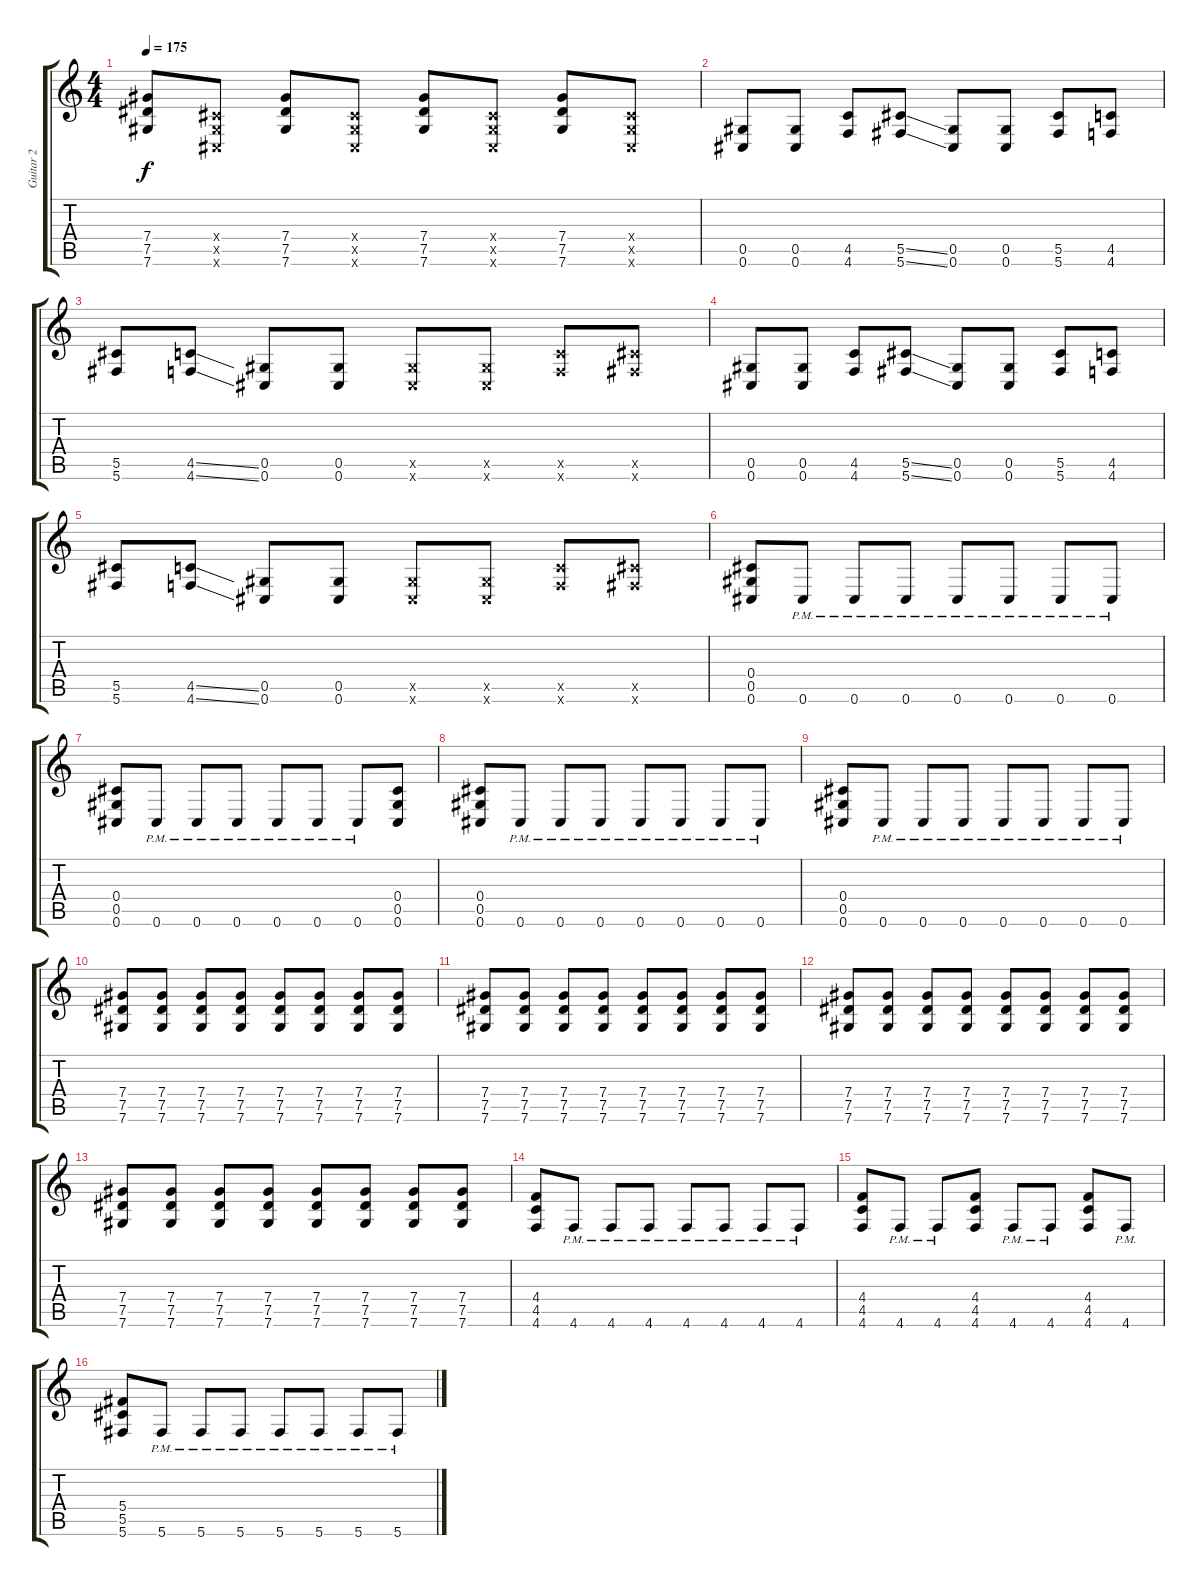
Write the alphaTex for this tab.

\track ("Guitar 2" "Guitar 2") {instrument distortionguitar}
\staff {score tabs}
\tuning (Eb4 Bb3 Gb3 Db3 Ab2 Db2) {hide}
\ts (4 4)
\tempo 175
\clef g2
\ks c
(7.4 7.5 7.6).8{dy f} (0.4{x} 0.5{x} 0.6{x}).8 (7.4 7.5 7.6).8 (0.4{x} 0.5{x} 0.6{x}).8 (7.4 7.5 7.6).8 (0.4{x} 0.5{x} 0.6{x}).8 (7.4 7.5 7.6).8 (0.4{x} 0.5{x} 0.6{x}).8 |
(0.5 0.6).8 (0.5 0.6).8 (4.5 4.6).8 (5.5{ss} 5.6{ss}).8 (0.5 0.6).8 (0.5 0.6).8 (5.5 5.6).8 (4.5 4.6).8 |
(5.5 5.6).8 (4.5{ss} 4.6{ss}).8 (0.5 0.6).8 (0.5 0.6).8 (0.5{x} 0.6{x}).8 (0.5{x} 0.6{x}).8 (4.5{x} 4.6{x}).8 (5.5{x} 5.6{x}).8 |
(0.5 0.6).8 (0.5 0.6).8 (4.5 4.6).8 (5.5{ss} 5.6{ss}).8 (0.5 0.6).8 (0.5 0.6).8 (5.5 5.6).8 (4.5 4.6).8 |
(5.5 5.6).8 (4.5{ss} 4.6{ss}).8 (0.5 0.6).8 (0.5 0.6).8 (0.5{x} 0.6{x}).8 (0.5{x} 0.6{x}).8 (4.5{x} 4.6{x}).8 (5.5{x} 5.6{x}).8 |
(0.4 0.5 0.6).8 0.6{pm}.8 0.6{pm}.8 0.6{pm}.8 0.6{pm}.8 0.6{pm}.8 0.6{pm}.8 0.6{pm}.8 |
(0.4 0.5 0.6).8 0.6{pm}.8 0.6{pm}.8 0.6{pm}.8 0.6{pm}.8 0.6{pm}.8 0.6{pm}.8 (0.4 0.5 0.6).8 |
(0.4 0.5 0.6).8 0.6{pm}.8 0.6{pm}.8 0.6{pm}.8 0.6{pm}.8 0.6{pm}.8 0.6{pm}.8 0.6{pm}.8 |
(0.4 0.5 0.6).8 0.6{pm}.8 0.6{pm}.8 0.6{pm}.8 0.6{pm}.8 0.6{pm}.8 0.6{pm}.8 0.6{pm}.8 |
(7.4 7.5 7.6).8 (7.4 7.5 7.6).8 (7.4 7.5 7.6).8 (7.4 7.5 7.6).8 (7.4 7.5 7.6).8 (7.4 7.5 7.6).8 (7.4 7.5 7.6).8 (7.4 7.5 7.6).8 |
(7.4 7.5 7.6).8 (7.4 7.5 7.6).8 (7.4 7.5 7.6).8 (7.4 7.5 7.6).8 (7.4 7.5 7.6).8 (7.4 7.5 7.6).8 (7.4 7.5 7.6).8 (7.4 7.5 7.6).8 |
(7.4 7.5 7.6).8 (7.4 7.5 7.6).8 (7.4 7.5 7.6).8 (7.4 7.5 7.6).8 (7.4 7.5 7.6).8 (7.4 7.5 7.6).8 (7.4 7.5 7.6).8 (7.4 7.5 7.6).8 |
(7.4 7.5 7.6).8 (7.4 7.5 7.6).8 (7.4 7.5 7.6).8 (7.4 7.5 7.6).8 (7.4 7.5 7.6).8 (7.4 7.5 7.6).8 (7.4 7.5 7.6).8 (7.4 7.5 7.6).8 |
(4.4 4.5 4.6).8 4.6{pm}.8 4.6{pm}.8 4.6{pm}.8 4.6{pm}.8 4.6{pm}.8 4.6{pm}.8 4.6{pm}.8 |
(4.4 4.5 4.6).8 4.6{pm}.8 4.6{pm}.8 (4.4 4.5 4.6).8 4.6{pm}.8 4.6{pm}.8 (4.4 4.5 4.6).8 4.6{pm}.8 |
(5.4 5.5 5.6).8 5.6{pm}.8 5.6{pm}.8 5.6{pm}.8 5.6{pm}.8 5.6{pm}.8 5.6{pm}.8 5.6{pm}.8
